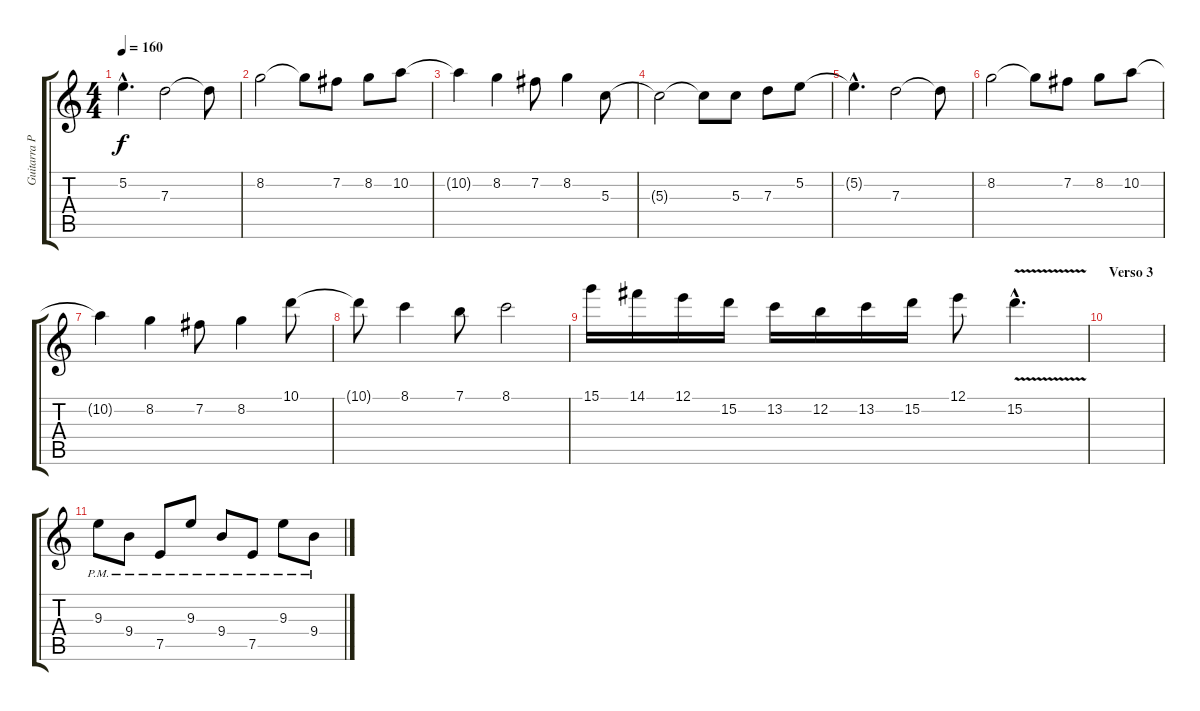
\track ("Guitarra Principal" "Guitarra P") {instrument overdrivenguitar}
\staff {score tabs}
\tuning (E4 B3 G3 D3 A2 E2) {hide}
\ts (4 4)
\tempo 160
\clef g2
\ks c
5.2{hac t}.4{d dy f} 7.3.2 7.3{t}.8 |
8.2.2{volume 16} 8.2{t}.8 7.2.8 8.2.8 10.2.8 |
10.2{t}.4 8.2.4 7.2.8 8.2.4 5.3.8 |
5.3{t}.2 5.3{t}.8 5.3.8 7.3.8 5.2.8 |
5.2{hac t}.4{d} 7.3.2 7.3{t}.8 |
8.2.2{volume 16} 8.2{t}.8 7.2.8 8.2.8 10.2.8 |
10.2{t}.4 8.2.4 7.2.8 8.2.4 10.1.8 |
10.1{t}.8 8.1.4 7.1.8 8.1.2 |
15.1.16 14.1.16 12.1.16 15.2.16 13.2.16 12.2.16 13.2.16 15.2.16 12.1.8 15.2{v hac}.4{d} |
\section ("" "Verso 3")
|
9.3{pm}.8{volume 10 instrument overdrivenguitar} 9.4{pm}.8 7.5{pm}.8 9.3{pm}.8 9.4{pm}.8 7.5{pm}.8 9.3{pm}.8 9.4{pm}.8
